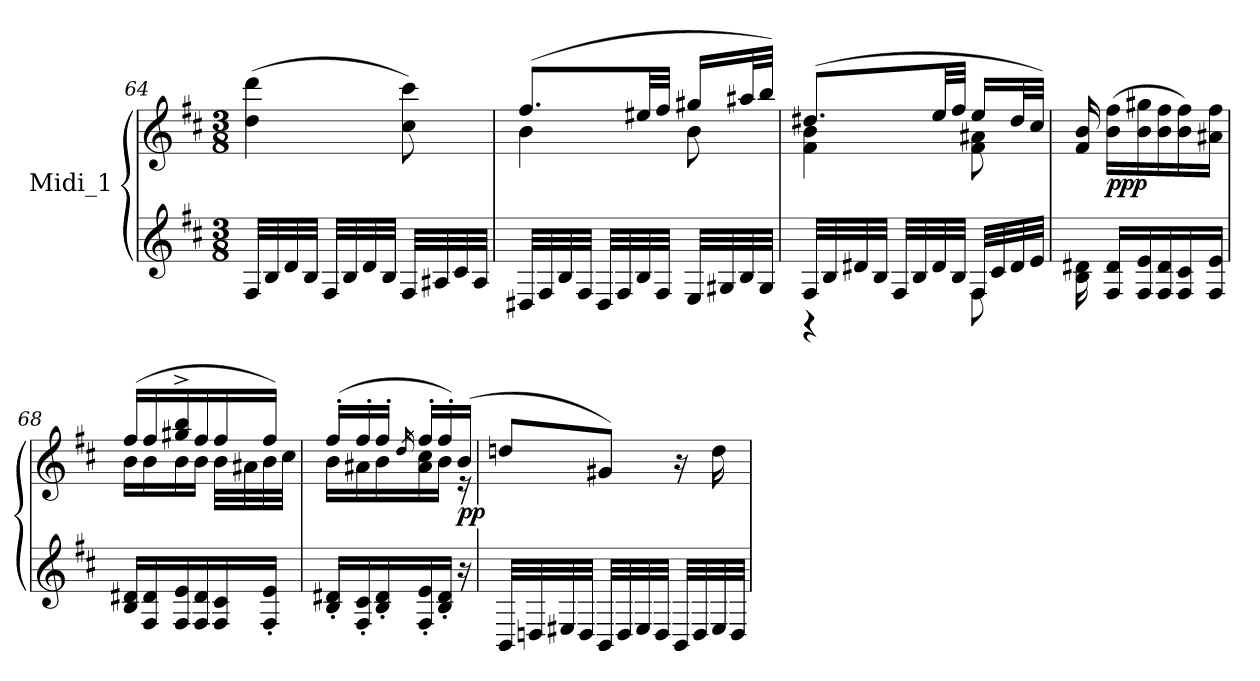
**kern	**kern	**dynam
*part1	*part1	*part1
*staff2	*staff1	*staff1/2
*I"Midi_1	*	*
*clefG2	*clefG2	*
*k[f#c#]	*k[f#c#]	*
*D:	*D:	*
*M3/8	*M3/8	*
=64	=64	=64
32F#/LLL	(4dd\ 4ddd\	.
32B/	.	.
32d/	.	.
32B/JJJ	.	.
32F#/LLL	.	.
32B/	.	.
32d/	.	.
32B/JJJ	.	.
32F#/LLL	8cc#i\ 8ccc#i\)	.
32A#X/	.	.
32c#/	.	.
32A#/JJJ	.	.
!!LO:LB:g=z
=65	=65	=65
*	*^	*
32D#X/LLL	(>8.ff#/L	4b\	.
32F#/	.	.	.
32B/	.	.	.
32F#/JJJ	.	.	.
32D#/LLL	.	.	.
32F#/	.	.	.
32B/	32ee#X/LL	.	.
32F#/JJJ	32ff#/JJJ	.	.
32E/LLL	16gg#X/LL	8b\	.
32G#X/	.	.	.
32B/	32aa#X/L	.	.
32G#/JJJ	32bb/JJJ)	.	.
=66	=66	=66	=66
*^	*	*	*
32F#/LLL	4r	(>8.dd#X/L	4f#\ 4b\	.
32B/	.	.	.	.
32d#X/	.	.	.	.
32B/JJJ	.	.	.	.
32F#/LLL	.	.	.	.
32B/	.	.	.	.
32d#/	.	32ee/LL	.	.
32B/JJJ	.	32ff#/JJJ	.	.
32F#/LLL	8F#\	16ee/LL	8f#\ 8a#X\	.
32c#/	.	.	.	.
32d#/	.	32dd#/L	.	.
32e/JJJ	.	32cc#/JJJ)	.	.
*v	*v	*	*	*
*	*v	*v	*
=67	=67	=67
16B\ 16d#X\	16f#/ 16b/	.
!	!	!LO:DY:b
16F#/ 16d#/LL	(>16b\ 16ff#\LL	ppp
16F#/ 16e/	16b\ 16gg#X\	.
16F#/ 16d#/	16b\ 16ff#\	.
16F#/ 16c#/	16b\ 16ff#\)	.
16F#/ 16e/JJ	16a#X\ 16ff#\JJ	.
!!LO:LB:g=z
=68	=68	=68
*	*MM75	*
*	*^	*
16B/ 16d#X/LL	(>16ff#/LL	16b\LL	.
16F#/ 16d#/	16ff#/	16b\	.
16F#/ 16e/	16gg#X/^ 16bb/^	16b\	.
16F#/ 16d#/	16ff#/	16b\JJ	.
16F#/ 16c#/	16ff#/	32b\LLL	.
.	.	32a#X\	.
16F#/' 16e/'JJ	16ff#/JJ)	32b\	.
.	.	32cc#\JJJ	.
=69	=69	=69	=69
16B/' 16d#X/'LL	(>16ff#'/LL	16b\LL	.
16F#/' 16c#/'	16ff#'/	16a#X\	.
16B/' 16d#/'	16ff#'/JJ	16b\	.
.	16qdd/	.	.
16F#/' 16e/'	16ff#'/LL	16a#\ 16cc#i\	.
16B/' 16d#/'JJ	16ff#'/)	16b\JJ	.
!	!	!	!LO:DY:b
16r	(>16b/JJ	16r	pp
*	*v	*v	*
=70	=70	=70
32BB/LLL	8ddni/L	.
32Dni/	.	.
32E#X/	.	.
32D/JJJ	.	.
32BB/LLL	8g#X/J)	.
32D/	.	.
32E#/	.	.
32D/JJJ	.	.
32BB/LLL	16r	.
32D/	.	.
32E#/	16dd\	.
32D/JJJ	.	.
=	=	=
*-	*-	*-
